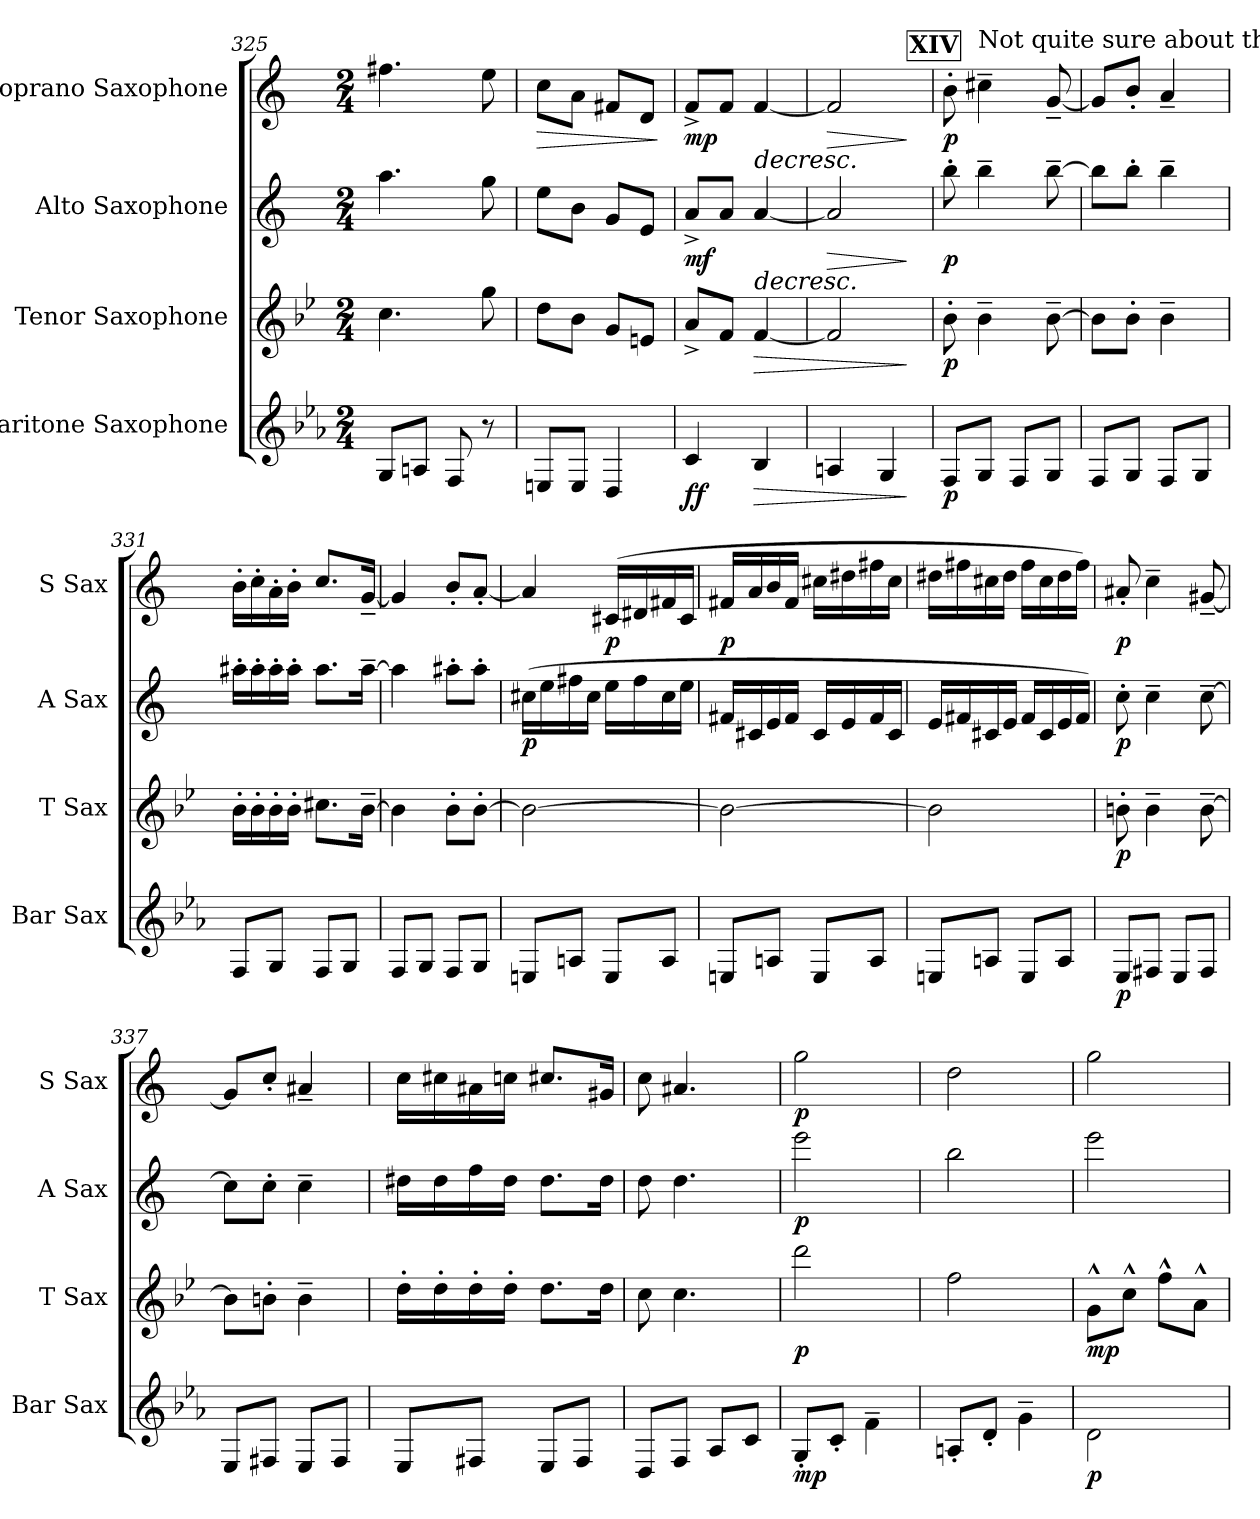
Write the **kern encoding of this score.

**kern	**dynam	**kern	**dynam	**kern	**dynam	**kern	**dynam
*part4	*part4	*part3	*part3	*part2	*part2	*part1	*part1
*staff4	*staff4	*staff3	*staff3	*staff2	*staff2	*staff1	*staff1
*I"Baritone Saxophone	*	*I"Tenor Saxophone	*	*I"Alto Saxophone	*	*I"Soprano Saxophone	*
*I'Bar Sax	*	*I'T Sax	*	*I'A Sax	*	*I'S Sax	*
!!LO:LB:g=z
*clefG2	*	*clefG2	*	*clefG2	*	*clefG2	*
*ITrd12c21	*	*ITrd8c14	*	*ITrd5c9	*	*ITrd1c2	*
*k[b-e-a-]	*	*k[b-e-]	*	*k[b-e-a-]	*	*k[b-e-]	*
*M2/4	*	*M2/4	*	*M2/4	*	*M2/4	*
=325	=325	=325	=325	=325	=325	=325	=325
8GG/L	.	4.c\	.	4.cc\	.	4.een\	.
8AAn/J	.	.	.	.	.	.	.
8FF/	.	.	.	.	.	.	.
8r	.	8g\	.	8b-\	.	8dd\	.
=326	=326	=326	=326	=326	=326	=326	=326
!	!	!	!	!	!	!	!LO:HP:b
8EEn/L	.	8d\L	.	8g\L	.	8b-\L	>
8EE/J	.	8B-\J	.	8d\J	.	8g\J	.
4DD/	.	8G/L	.	8B-/L	.	8en/L	.
.	.	8En/J	.	8G/J	.	8c/J	.
.	.	.	.	.	.	.	]
=327	=327	=327	=327	=327	=327	=327	=327
!	!LO:DY:b	!	!	!	!LO:DY:b	!	!LO:DY:b
4C/	ff	8A^/L	.	8c^/L	mf	8e-^/L	mp
.	.	8F/J	.	8c/J	.	8e-/J	.
!	!LO:HP:b	!	!LO:HP:b	!	!LO:HP:b	!	!LO:HP:b
4BB-/	>	[4F/	>	[4c/	>	[4e-/	>
=328	=328	=328	=328	=328	=328	=328	=328
!	!	!	!	!	!LO:HP:b	!	!LO:HP:b
4AAn/	.	2F/]	.	2c/]	>	2e-/]	>
4GG/	.	.	.	.	.	.	.
.	]	.	]	.	] ]	.	] ]
!!LO:REH:place=s1:a:B:fs=14:t=XIV
=329	=329	=329	=329	=329	=329	=329	=329
!	!LO:DY:b	!	!LO:DY:b	!	!LO:DY:b	!	!LO:DY:b
8FF/L	p	8B-'\	p	8dd'\	p	8a'\	p
!	!	!	!	!	!	!LO:TX:a:t=Not quite sure about this c#..	!
8GG/J	.	4B-~\	.	4dd~\	.	4bn~\	.
8FF/L	.	.	.	.	.	.	.
8GG/J	.	[8B-~\	.	[8dd~\	.	[8f~/	.
=330	=330	=330	=330	=330	=330	=330	=330
8FF/L	.	8B-\L]	.	8dd\L]	.	8f/L]	.
8GG/J	.	8B-'\J	.	8dd'\J	.	8a'/J	.
8FF/L	.	4B-~\	.	4dd~\	.	4g~/	.
8GG/J	.	.	.	.	.	.	.
=331	=331	=331	=331	=331	=331	=331	=331
8FF/L	.	16B-'\LL	.	16cc#X'\LL	.	16a'\LL	.
.	.	16B-'\	.	16cc#'\	.	16b-'\	.
8GG/J	.	16B-'\	.	16cc#'\	.	16g'\	.
.	.	16B-'\JJ	.	16cc#'\JJ	.	16a'\JJ	.
8FF/L	.	8.c#X\L	.	8.cc#\L	.	8.b-/L	.
8GG/J	.	.	.	.	.	.	.
.	.	[16B-~\Jk	.	[16cc#~\Jk	.	[16f~/Jk	.
!!LO:PB:g=z
=332	=332	=332	=332	=332	=332	=332	=332
8FF/L	.	4B-\]	.	4cc#\]	.	4f/]	.
8GG/J	.	.	.	.	.	.	.
8FF/L	.	8B-'\L	.	8cc#X'\L	.	8a'/L	.
8GG/J	.	[8B-'\J	.	8cc#'\J	.	[8g'/J	.
=333	=333	=333	=333	=333	=333	=333	=333
!	!	!	!	!	!LO:DY:b	!	!
8EEn/L	.	2B-\_	.	(16en\LL	p	4g/]	.
.	.	.	.	16g\	.	.	.
8AAn/J	.	.	.	16an\	.	.	.
.	.	.	.	16e\JJ	.	.	.
!	!	!	!	!	!	!	!LO:DY:b
8EE/L	.	.	.	16g\LL	.	(16Bn/LL	p
.	.	.	.	16a\	.	16c#X/	.
8AA/J	.	.	.	16e\	.	16en/	.
.	.	.	.	16g\JJ	.	16B/JJ	.
=334	=334	=334	=334	=334	=334	=334	=334
!	!	!	!	!	!	!	!LO:DY:b
8EEn/L	.	2B-\_	.	16An/LL	.	16en/LL	p
.	.	.	.	16En/	.	16g/	.
8AAn/J	.	.	.	16G/	.	16a/	.
.	.	.	.	16A/JJ	.	16e/JJ	.
8EE/L	.	.	.	16E/LL	.	16bn\LL	.
.	.	.	.	16G/	.	16cc#X\	.
8AA/J	.	.	.	16A/	.	16een\	.
.	.	.	.	16E/JJ	.	16b\JJ	.
=335	=335	=335	=335	=335	=335	=335	=335
8EEn/L	.	2B-\]	.	16G/LL	.	16cc#X\LL	.
.	.	.	.	16An/	.	16een\	.
8AAn/J	.	.	.	16En/	.	16bn\	.
.	.	.	.	16G/JJ	.	16cc#\JJ	.
8EE/L	.	.	.	16A/LL	.	16ee\LL	.
.	.	.	.	16E/	.	16b\	.
8AA/J	.	.	.	16G/	.	16cc#\	.
.	.	.	.	16A/JJ)	.	16ee\JJ)	.
=336	=336	=336	=336	=336	=336	=336	=336
!	!LO:DY:b	!	!LO:DY:b	!	!LO:DY:b	!	!LO:DY:b
8EE-/L	p	8Bn'\	p	8e-'\	p	8g#X'/	p
8FF#X/J	.	4B~\	.	4e-~\	.	4b-~\	.
8EE-/L	.	.	.	.	.	.	.
8FF#/J	.	[8B~\	.	[8e-~\	.	[8f#X~/	.
!!LO:LB:g=z
=337	=337	=337	=337	=337	=337	=337	=337
8EE-/L	.	8B\L]	.	8e-\L]	.	8f#/L]	.
8FF#X/J	.	8Bn'\J	.	8e-'\J	.	8b-'/J	.
8EE-/L	.	4B~\	.	4e-~\	.	4g#X~/	.
8FF#/J	.	.	.	.	.	.	.
=338	=338	=338	=338	=338	=338	=338	=338
8EE-/L	.	16d'\LL	.	16f#X\LL	.	16b-\LL	.
.	.	16d'\	.	16f#\	.	16bn\	.
8FF#X/J	.	16d'\	.	16a-\	.	16g#X\	.
.	.	16d'\JJ	.	16f#\JJ	.	16b-X\JJ	.
8EE-/L	.	8.d\L	.	8.f#\L	.	8.bn/L	.
8FF#/J	.	.	.	.	.	.	.
.	.	16d\Jk	.	16f#\Jk	.	16f#X/Jk	.
=339	=339	=339	=339	=339	=339	=339	=339
8DD/L	.	8c\	.	8f\	.	8b-\	.
8FF/J	.	4.c\	.	4.f\	.	4.g#X/	.
8AA-/L	.	.	.	.	.	.	.
8C/J	.	.	.	.	.	.	.
=340	=340	=340	=340	=340	=340	=340	=340
!	!LO:DY:b	!	!LO:DY:b	!	!LO:DY:b	!	!LO:DY:b
8GG'/L	mp	2dd\	p	2gg\	p	2ff\	p
8C'/J	.	.	.	.	.	.	.
4F~\	.	.	.	.	.	.	.
=341	=341	=341	=341	=341	=341	=341	=341
8AAn'/L	.	2f\	.	2dd\	.	2cc\	.
8D'/J	.	.	.	.	.	.	.
4G~\	.	.	.	.	.	.	.
=342	=342	=342	=342	=342	=342	=342	=342
!	!LO:DY:b	!	!LO:DY:b	!	!	!	!
2D\	p	8G^^\L	mp	2gg\	.	2ff\	.
.	.	8c^^\J	.	.	.	.	.
.	.	8f^^\L	.	.	.	.	.
.	.	8A^^\J	.	.	.	.	.
=	=	=	=	=	=	=	=
*-	*-	*-	*-	*-	*-	*-	*-
